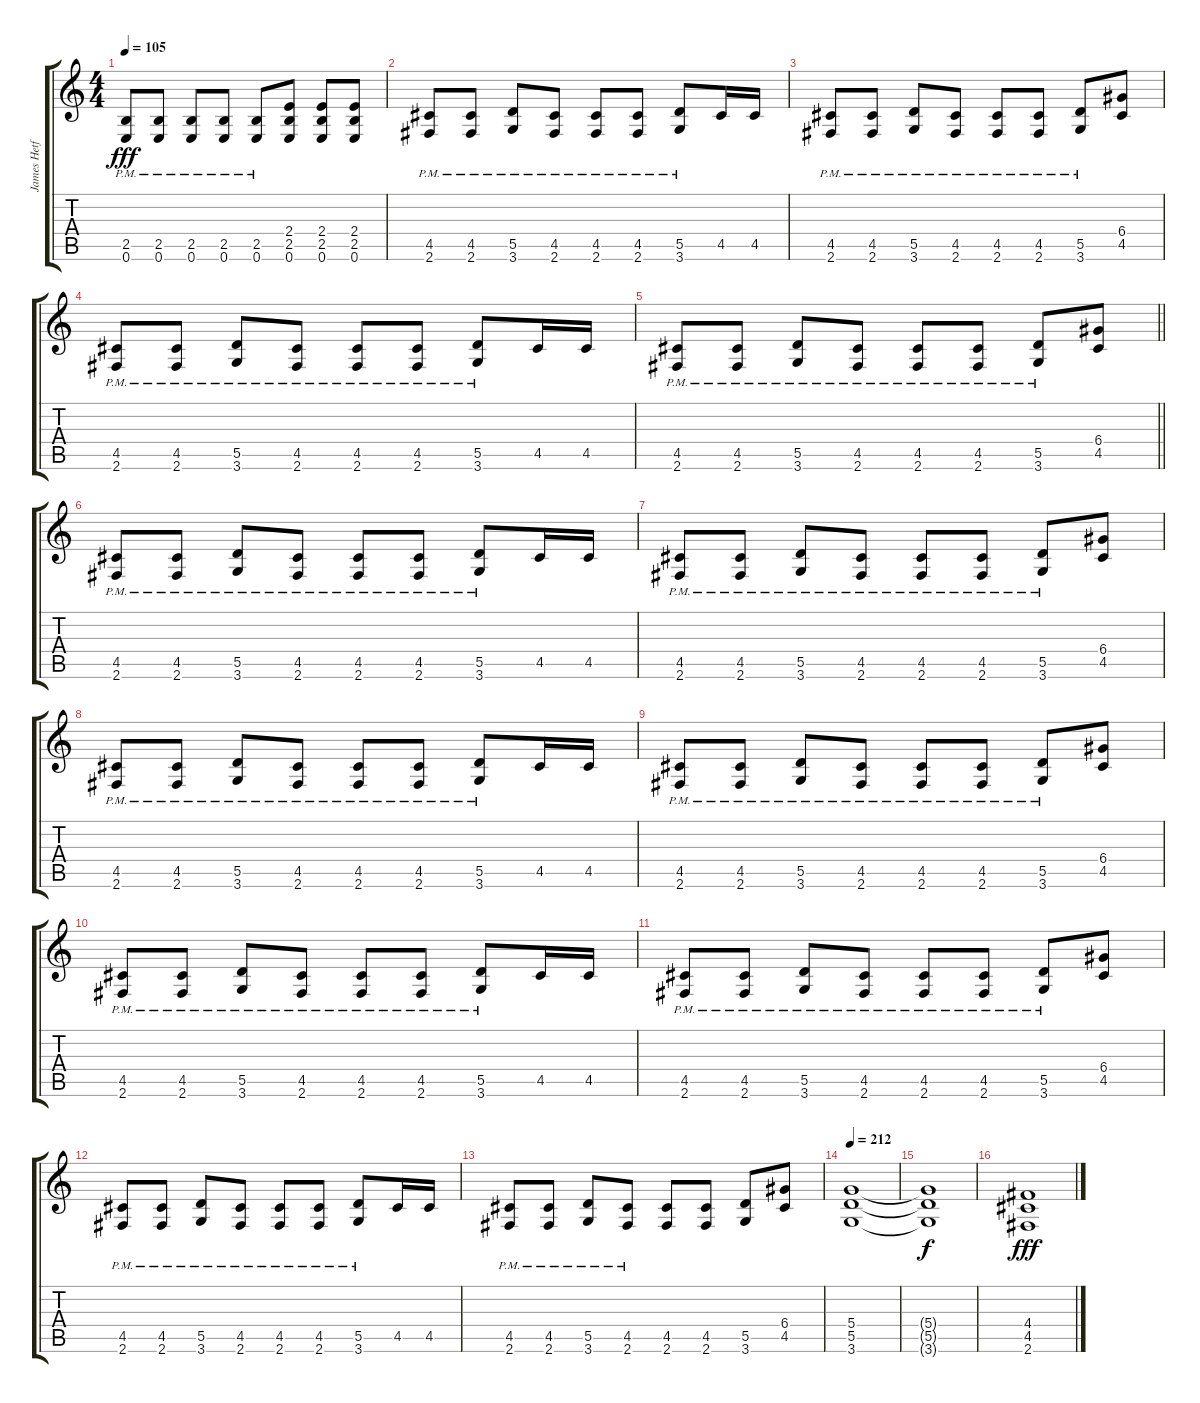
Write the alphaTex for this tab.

\track ("James Hetfeild" "James Hetf") {instrument distortionguitar}
\staff {score tabs}
\tuning (E4 B3 G3 D3 A2 E2) {hide}
\ts (4 4)
\tempo 105
\clef g2
\ks c
(2.5{pm} 0.6{pm}).8{dy fff} (2.5{pm} 0.6{pm}).8 (2.5{pm} 0.6{pm}).8 (2.5{pm} 0.6{pm}).8 (2.5{pm} 0.6{pm}).8 (2.4 2.5 0.6).8 (2.4 2.5 0.6).8 (2.4 2.5 0.6).8 |
(4.5{pm} 2.6{pm}).8 (4.5{pm} 2.6{pm}).8 (5.5{pm} 3.6{pm}).8 (4.5{pm} 2.6{pm}).8 (4.5{pm} 2.6{pm}).8 (4.5{pm} 2.6{pm}).8 (5.5{pm} 3.6{pm}).8 4.5.16 4.5.16 |
(4.5{pm} 2.6{pm}).8 (4.5{pm} 2.6{pm}).8 (5.5{pm} 3.6{pm}).8 (4.5{pm} 2.6{pm}).8 (4.5{pm} 2.6{pm}).8 (4.5{pm} 2.6{pm}).8 (5.5{pm} 3.6{pm}).8 (6.4 4.5).8 |
(4.5{pm} 2.6{pm}).8 (4.5{pm} 2.6{pm}).8 (5.5{pm} 3.6{pm}).8 (4.5{pm} 2.6{pm}).8 (4.5{pm} 2.6{pm}).8 (4.5{pm} 2.6{pm}).8 (5.5{pm} 3.6{pm}).8 4.5.16 4.5.16 |
\barLineRight lightlight
(4.5{pm} 2.6{pm}).8 (4.5{pm} 2.6{pm}).8 (5.5{pm} 3.6{pm}).8 (4.5{pm} 2.6{pm}).8 (4.5{pm} 2.6{pm}).8 (4.5{pm} 2.6{pm}).8 (5.5{pm} 3.6{pm}).8 (6.4 4.5).8 |
(4.5{pm} 2.6{pm}).8 (4.5{pm} 2.6{pm}).8 (5.5{pm} 3.6{pm}).8 (4.5{pm} 2.6{pm}).8 (4.5{pm} 2.6{pm}).8 (4.5{pm} 2.6{pm}).8 (5.5{pm} 3.6{pm}).8 4.5.16 4.5.16 |
(4.5{pm} 2.6{pm}).8 (4.5{pm} 2.6{pm}).8 (5.5{pm} 3.6{pm}).8 (4.5{pm} 2.6{pm}).8 (4.5{pm} 2.6{pm}).8 (4.5{pm} 2.6{pm}).8 (5.5{pm} 3.6{pm}).8 (6.4 4.5).8 |
(4.5{pm} 2.6{pm}).8 (4.5{pm} 2.6{pm}).8 (5.5{pm} 3.6{pm}).8 (4.5{pm} 2.6{pm}).8 (4.5{pm} 2.6{pm}).8 (4.5{pm} 2.6{pm}).8 (5.5{pm} 3.6{pm}).8 4.5.16 4.5.16 |
(4.5{pm} 2.6{pm}).8 (4.5{pm} 2.6{pm}).8 (5.5{pm} 3.6{pm}).8 (4.5{pm} 2.6{pm}).8 (4.5{pm} 2.6{pm}).8 (4.5{pm} 2.6{pm}).8 (5.5{pm} 3.6{pm}).8 (6.4 4.5).8 |
(4.5{pm} 2.6{pm}).8 (4.5{pm} 2.6{pm}).8 (5.5{pm} 3.6{pm}).8 (4.5{pm} 2.6{pm}).8 (4.5{pm} 2.6{pm}).8 (4.5{pm} 2.6{pm}).8 (5.5{pm} 3.6{pm}).8 4.5.16 4.5.16 |
(4.5{pm} 2.6{pm}).8 (4.5{pm} 2.6{pm}).8 (5.5{pm} 3.6{pm}).8 (4.5{pm} 2.6{pm}).8 (4.5{pm} 2.6{pm}).8 (4.5{pm} 2.6{pm}).8 (5.5{pm} 3.6{pm}).8 (6.4 4.5).8 |
(4.5{pm} 2.6{pm}).8 (4.5{pm} 2.6{pm}).8 (5.5{pm} 3.6{pm}).8 (4.5{pm} 2.6{pm}).8 (4.5{pm} 2.6{pm}).8 (4.5{pm} 2.6{pm}).8 (5.5{pm} 3.6{pm}).8 4.5.16 4.5.16 |
(4.5{pm} 2.6{pm}).8 (4.5{pm} 2.6{pm}).8 (5.5{pm} 3.6{pm}).8 (4.5{pm} 2.6{pm}).8 (4.5 2.6).8 (4.5 2.6).8 (5.5 3.6).8 (6.4 4.5).8 |
\tempo 212
(5.4 5.5 3.6).1 |
(5.4{t} 5.5{t} 3.6{t}).1{dy f} |
(4.4 4.5 2.6).1{dy fff}
